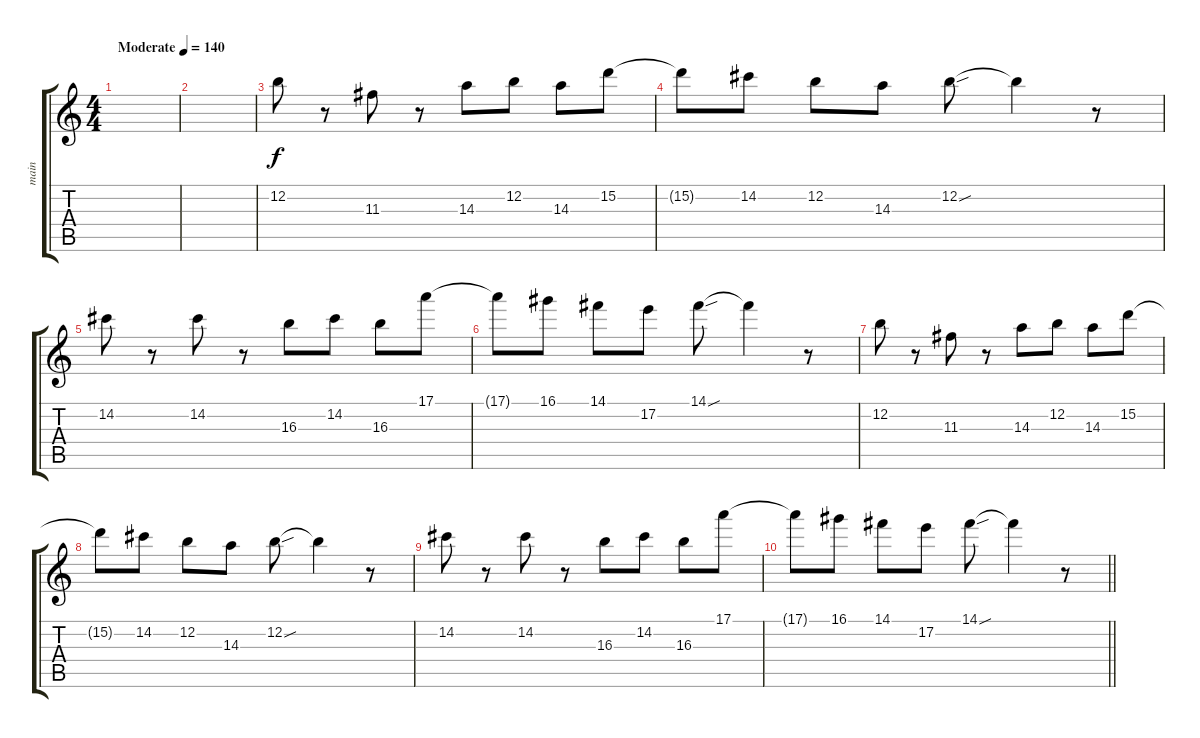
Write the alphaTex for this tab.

\track ("main" "main") {instrument acousticguitarsteel}
\staff {score tabs}
\tuning (E4 B3 G3 D3 A2 E2) {hide}
\ts (4 4)
\tempo (140 "Moderate")
\clef g2
\ks c
|
|
12.2.8 r.8 11.3.8 r.8 14.3.8 12.2.8 14.3.8 15.2.8 |
15.2{t}.8 14.2.8 12.2.8 14.3.8 12.2{sou}.8 12.2{t}.4 r.8 |
14.2.8 r.8 14.2.8 r.8 16.3.8 14.2.8 16.3.8 17.1.8 |
17.1{t}.8 16.1.8 14.1.8 17.2.8 14.1{sou}.8 14.1{t}.4 r.8 |
12.2.8 r.8 11.3.8 r.8 14.3.8 12.2.8 14.3.8 15.2.8 |
15.2{t}.8 14.2.8 12.2.8 14.3.8 12.2{sou}.8 12.2{t}.4 r.8 |
14.2.8 r.8 14.2.8 r.8 16.3.8 14.2.8 16.3.8 17.1.8 |
\barLineRight lightlight
17.1{t}.8 16.1.8 14.1.8 17.2.8 14.1{sou}.8 14.1{t}.4 r.8
